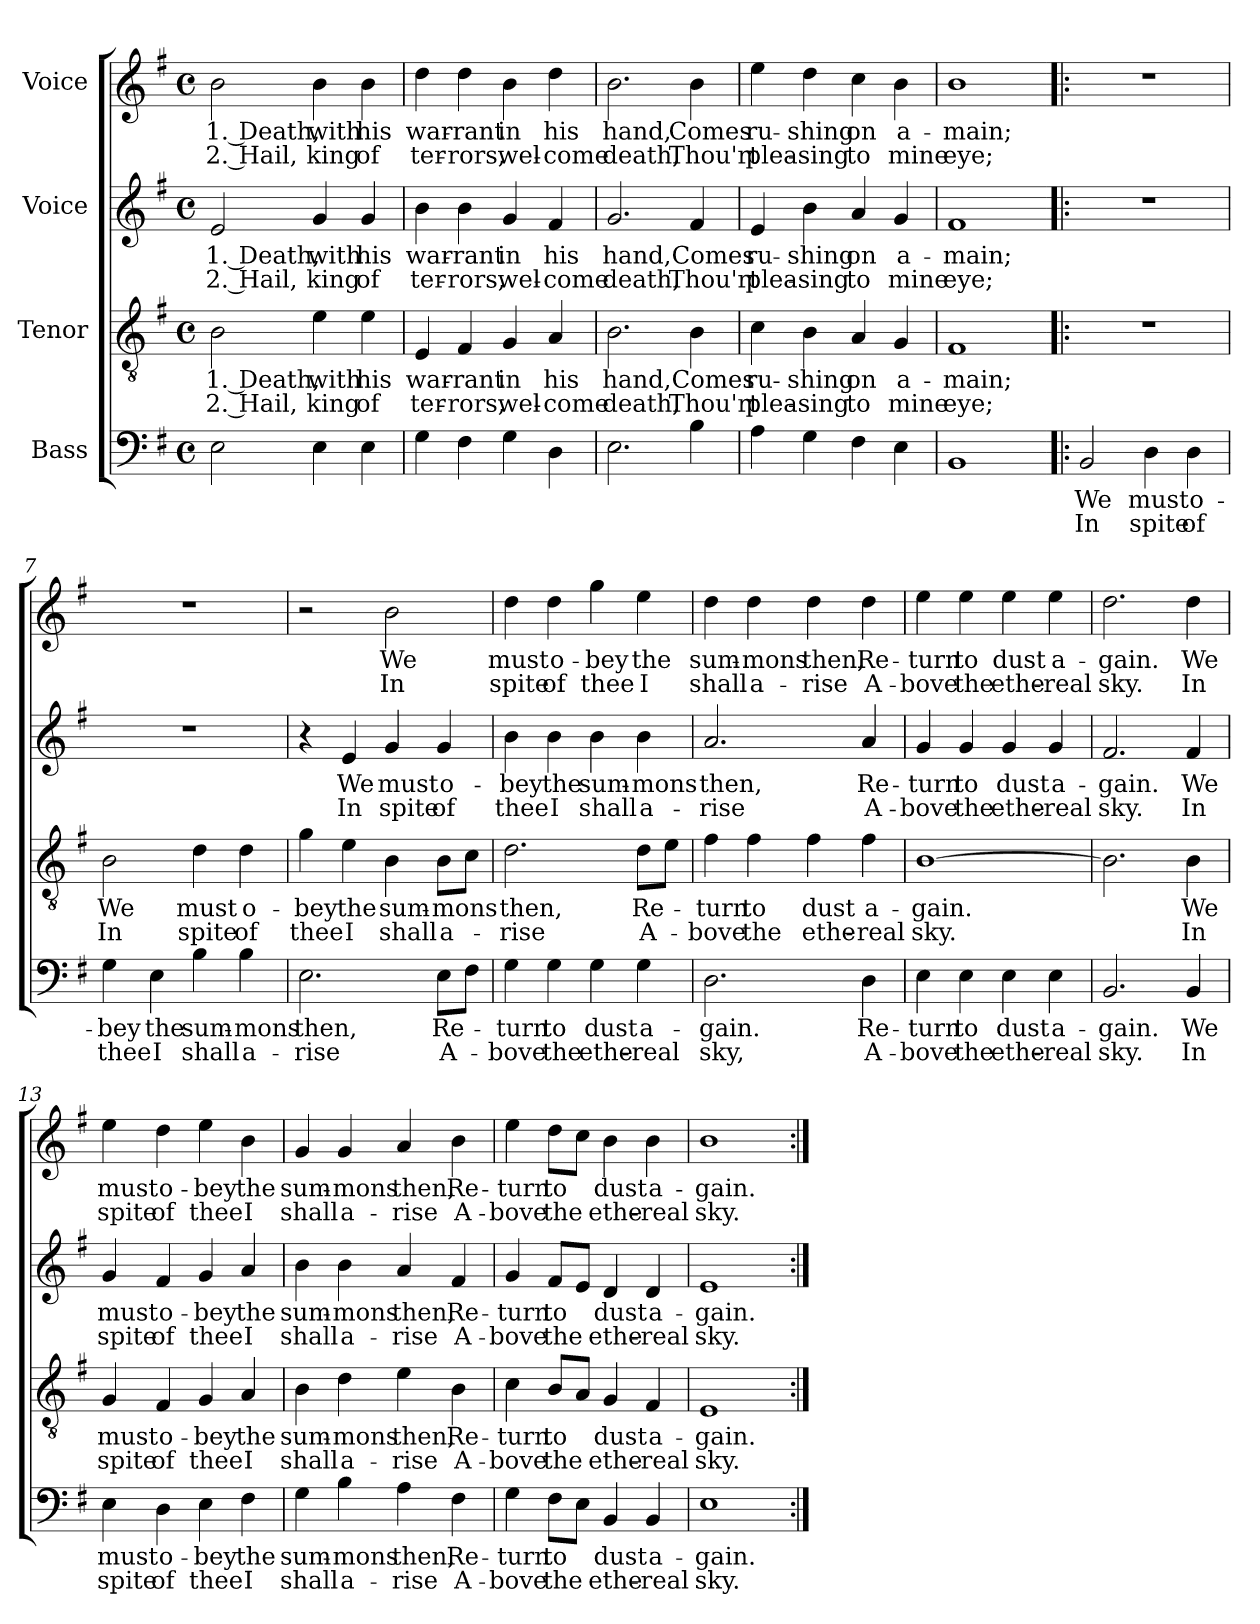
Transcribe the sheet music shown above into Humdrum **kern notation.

**kern	**text	**text	**kern	**text	**text	**kern	**text	**text	**kern	**text	**text
*part4	*part4	*part4	*part3	*part3	*part3	*part2	*part2	*part2	*part1	*part1	*part1
*staff4	*staff4	*staff4	*staff3	*staff3	*staff3	*staff2	*staff2	*staff2	*staff1	*staff1	*staff1
*I"Bass	*	*	*I"Tenor	*	*	*I"Voice	*	*	*I"Voice	*	*
*clefF4	*	*	*clefGv2	*	*	*clefG2	*	*	*clefG2	*	*
*k[f#]	*	*	*k[f#]	*	*	*k[f#]	*	*	*k[f#]	*	*
*M4/4	*	*	*M4/4	*	*	*M4/4	*	*	*M4/4	*	*
*met(c)	*	*	*met(c)	*	*	*met(c)	*	*	*met(c)	*	*
*MM125	*	*	*MM125	*	*	*MM125	*	*	*MM125	*	*
=1	=1	=1	=1	=1	=1	=1	=1	=1	=1	=1	=1
!	!	!	!	!LO:LY:b	!LO:LY:b	!	!LO:LY:b	!LO:LY:b	!	!LO:LY:b	!LO:LY:b
2E\	.	.	2B\	1. Death,	2. Hail,	2e/	1. Death,	2. Hail,	2b\	1. Death,	2. Hail,
!	!	!	!	!LO:LY:b	!LO:LY:b	!	!LO:LY:b	!LO:LY:b	!	!LO:LY:b	!LO:LY:b
4E\	.	.	4e\	with	king	4g/	with	king	4b\	with	king
!	!	!	!	!LO:LY:b	!LO:LY:b	!	!LO:LY:b	!LO:LY:b	!	!LO:LY:b	!LO:LY:b
4E\	.	.	4e\	his	of	4g/	his	of	4b\	his	of
=2	=2	=2	=2	=2	=2	=2	=2	=2	=2	=2	=2
!	!	!	!	!LO:LY:b	!LO:LY:b	!	!LO:LY:b	!LO:LY:b	!	!LO:LY:b	!LO:LY:b
4G\	.	.	4E/	war-	ter-	4b\	war-	ter-	4dd\	war-	ter-
!	!	!	!	!LO:LY:b	!LO:LY:b	!	!LO:LY:b	!LO:LY:b	!	!LO:LY:b	!LO:LY:b
4F#\	.	.	4F#/	-rant	-rors,	4b\	-rant	-rors,	4dd\	-rant	-rors,
!	!	!	!	!LO:LY:b	!LO:LY:b	!	!LO:LY:b	!LO:LY:b	!	!LO:LY:b	!LO:LY:b
4G\	.	.	4G/	in	wel-	4g/	in	wel-	4b\	in	wel-
!	!	!	!	!LO:LY:b	!LO:LY:b	!	!LO:LY:b	!LO:LY:b	!	!LO:LY:b	!LO:LY:b
4D\	.	.	4A/	his	-come	4f#/	his	-come	4dd\	his	-come
=3	=3	=3	=3	=3	=3	=3	=3	=3	=3	=3	=3
!	!	!	!	!LO:LY:b	!LO:LY:b	!	!LO:LY:b	!LO:LY:b	!	!LO:LY:b	!LO:LY:b
2.E\	.	.	2.B\	hand,	death,	2.g/	hand,	death,	2.b\	hand,	death,
!	!	!	!	!LO:LY:b	!LO:LY:b	!	!LO:LY:b	!LO:LY:b	!	!LO:LY:b	!LO:LY:b
4B\	.	.	4B\	Comes	Thou'rt	4f#/	Comes	Thou'rt	4b\	Comes	Thou'rt
=4	=4	=4	=4	=4	=4	=4	=4	=4	=4	=4	=4
!	!	!	!	!LO:LY:b	!LO:LY:b	!	!LO:LY:b	!LO:LY:b	!	!LO:LY:b	!LO:LY:b
4A\	.	.	4c\	ru-	plea-	4e/	ru-	plea-	4ee\	ru-	plea-
!	!	!	!	!LO:LY:b	!LO:LY:b	!	!LO:LY:b	!LO:LY:b	!	!LO:LY:b	!LO:LY:b
4G\	.	.	4B\	-shing	-sing	4b\	-shing	-sing	4dd\	-shing	-sing
!	!	!	!	!LO:LY:b	!LO:LY:b	!	!LO:LY:b	!LO:LY:b	!	!LO:LY:b	!LO:LY:b
4F#\	.	.	4A/	on	to	4a/	on	to	4cc\	on	to
!	!	!	!	!LO:LY:b	!LO:LY:b	!	!LO:LY:b	!LO:LY:b	!	!LO:LY:b	!LO:LY:b
4E\	.	.	4G/	a-	mine	4g/	a-	mine	4b\	a-	mine
=5	=5	=5	=5	=5	=5	=5	=5	=5	=5	=5	=5
!	!	!	!	!LO:LY:b	!LO:LY:b	!	!LO:LY:b	!LO:LY:b	!	!LO:LY:b	!LO:LY:b
1BB	.	.	1F#	-main;	eye;	1f#	-main;	eye;	1b	-main;	eye;
=6!|:	=6!|:	=6!|:	=6!|:	=6!|:	=6!|:	=6!|:	=6!|:	=6!|:	=6!|:	=6!|:	=6!|:
!	!LO:LY:b	!LO:LY:b	!	!	!	!	!	!	!	!	!
2BB/	We	In	1r	.	.	1r	.	.	1r	.	.
!	!LO:LY:b	!LO:LY:b	!	!	!	!	!	!	!	!	!
4D\	must	spite	.	.	.	.	.	.	.	.	.
!	!LO:LY:b	!LO:LY:b	!	!	!	!	!	!	!	!	!
4D\	o-	of	.	.	.	.	.	.	.	.	.
=7	=7	=7	=7	=7	=7	=7	=7	=7	=7	=7	=7
!	!LO:LY:b	!LO:LY:b	!	!LO:LY:b	!LO:LY:b	!	!	!	!	!	!
4G\	-bey	thee	2B\	We	In	1r	.	.	1r	.	.
!	!LO:LY:b	!LO:LY:b	!	!	!	!	!	!	!	!	!
4E\	the	I	.	.	.	.	.	.	.	.	.
!	!LO:LY:b	!LO:LY:b	!	!LO:LY:b	!LO:LY:b	!	!	!	!	!	!
4B\	sum-	shall	4d\	must	spite	.	.	.	.	.	.
!	!LO:LY:b	!LO:LY:b	!	!LO:LY:b	!LO:LY:b	!	!	!	!	!	!
4B\	-mons	a-	4d\	o-	of	.	.	.	.	.	.
=8	=8	=8	=8	=8	=8	=8	=8	=8	=8	=8	=8
!	!LO:LY:b	!LO:LY:b	!	!LO:LY:b	!LO:LY:b	!	!	!	!	!	!
2.E\	then,	-rise	4g\	-bey	thee	4r	.	.	2r	.	.
!	!	!	!	!LO:LY:b	!LO:LY:b	!	!LO:LY:b	!LO:LY:b	!	!	!
.	.	.	4e\	the	I	4e/	We	In	.	.	.
!	!	!	!	!LO:LY:b	!LO:LY:b	!	!LO:LY:b	!LO:LY:b	!	!LO:LY:b	!LO:LY:b
.	.	.	4B\	sum-	shall	4g/	must	spite	2b\	We	In
!	!LO:LY:b	!LO:LY:b	!	!LO:LY:b	!LO:LY:b	!	!LO:LY:b	!LO:LY:b	!	!	!
8E\L	Re-	A-	8B\L	-mons	a-	4g/	o-	of	.	.	.
8F#\J	.	.	8c\J	.	.	.	.	.	.	.	.
!!LO:LB:g=z
=9	=9	=9	=9	=9	=9	=9	=9	=9	=9	=9	=9
!	!LO:LY:b	!LO:LY:b	!	!LO:LY:b	!LO:LY:b	!	!LO:LY:b	!LO:LY:b	!	!LO:LY:b	!LO:LY:b
4G\	-turn	-bove	2.d\	then,	-rise	4b\	-bey	thee	4dd\	must	spite
!	!LO:LY:b	!LO:LY:b	!	!	!	!	!LO:LY:b	!LO:LY:b	!	!LO:LY:b	!LO:LY:b
4G\	to	the	.	.	.	4b\	the	I	4dd\	o-	of
!	!LO:LY:b	!LO:LY:b	!	!	!	!	!LO:LY:b	!LO:LY:b	!	!LO:LY:b	!LO:LY:b
4G\	dust	ethe-	.	.	.	4b\	sum-	shall	4gg\	-bey	thee
!	!LO:LY:b	!LO:LY:b	!	!LO:LY:b	!LO:LY:b	!	!LO:LY:b	!LO:LY:b	!	!LO:LY:b	!LO:LY:b
4G\	a-	-real	8d\L	Re-	A-	4b\	-mons	a-	4ee\	the	I
.	.	.	8e\J	.	.	.	.	.	.	.	.
=10	=10	=10	=10	=10	=10	=10	=10	=10	=10	=10	=10
!	!LO:LY:b	!LO:LY:b	!	!LO:LY:b	!LO:LY:b	!	!LO:LY:b	!LO:LY:b	!	!LO:LY:b	!LO:LY:b
2.D\	-gain.	sky,	4f#\	-turn	-bove	2.a/	then,	-rise	4dd\	sum-	shall
!	!	!	!	!LO:LY:b	!LO:LY:b	!	!	!	!	!LO:LY:b	!LO:LY:b
.	.	.	4f#\	to	the	.	.	.	4dd\	-mons	a-
!	!	!	!	!LO:LY:b	!LO:LY:b	!	!	!	!	!LO:LY:b	!LO:LY:b
.	.	.	4f#\	dust	ethe-	.	.	.	4dd\	then,	-rise
!	!LO:LY:b	!LO:LY:b	!	!LO:LY:b	!LO:LY:b	!	!LO:LY:b	!LO:LY:b	!	!LO:LY:b	!LO:LY:b
4D\	Re-	A-	4f#\	a-	-real	4a/	Re-	A-	4dd\	Re-	A-
=11	=11	=11	=11	=11	=11	=11	=11	=11	=11	=11	=11
!	!LO:LY:b	!LO:LY:b	!	!LO:LY:b	!LO:LY:b	!	!LO:LY:b	!LO:LY:b	!	!LO:LY:b	!LO:LY:b
4E\	-turn	-bove	[1B	-gain.	sky.	4g/	-turn	-bove	4ee\	-turn	-bove
!	!LO:LY:b	!LO:LY:b	!	!	!	!	!LO:LY:b	!LO:LY:b	!	!LO:LY:b	!LO:LY:b
4E\	to	the	.	.	.	4g/	to	the	4ee\	to	the
!	!LO:LY:b	!LO:LY:b	!	!	!	!	!LO:LY:b	!LO:LY:b	!	!LO:LY:b	!LO:LY:b
4E\	dust	ethe-	.	.	.	4g/	dust	ethe-	4ee\	dust	ethe-
!	!LO:LY:b	!LO:LY:b	!	!	!	!	!LO:LY:b	!LO:LY:b	!	!LO:LY:b	!LO:LY:b
4E\	a-	-real	.	.	.	4g/	a-	-real	4ee\	a-	-real
=12	=12	=12	=12	=12	=12	=12	=12	=12	=12	=12	=12
!	!LO:LY:b	!LO:LY:b	!	!	!	!	!LO:LY:b	!LO:LY:b	!	!LO:LY:b	!LO:LY:b
2.BB/	-gain.	sky.	2.B\]	.	.	2.f#/	-gain.	sky.	2.dd\	-gain.	sky.
!	!LO:LY:b	!LO:LY:b	!	!LO:LY:b	!LO:LY:b	!	!LO:LY:b	!LO:LY:b	!	!LO:LY:b	!LO:LY:b
4BB/	We	In	4B\	We	In	4f#/	We	In	4dd\	We	In
=13	=13	=13	=13	=13	=13	=13	=13	=13	=13	=13	=13
!	!LO:LY:b	!LO:LY:b	!	!LO:LY:b	!LO:LY:b	!	!LO:LY:b	!LO:LY:b	!	!LO:LY:b	!LO:LY:b
4E\	must	spite	4G/	must	spite	4g/	must	spite	4ee\	must	spite
!	!LO:LY:b	!LO:LY:b	!	!LO:LY:b	!LO:LY:b	!	!LO:LY:b	!LO:LY:b	!	!LO:LY:b	!LO:LY:b
4D\	o-	of	4F#/	o-	of	4f#/	o-	of	4dd\	o-	of
!	!LO:LY:b	!LO:LY:b	!	!LO:LY:b	!LO:LY:b	!	!LO:LY:b	!LO:LY:b	!	!LO:LY:b	!LO:LY:b
4E\	-bey	thee	4G/	-bey	thee	4g/	-bey	thee	4ee\	-bey	thee
!	!LO:LY:b	!LO:LY:b	!	!LO:LY:b	!LO:LY:b	!	!LO:LY:b	!LO:LY:b	!	!LO:LY:b	!LO:LY:b
4F#\	the	I	4A/	the	I	4a/	the	I	4b\	the	I
=14	=14	=14	=14	=14	=14	=14	=14	=14	=14	=14	=14
!	!LO:LY:b	!LO:LY:b	!	!LO:LY:b	!LO:LY:b	!	!LO:LY:b	!LO:LY:b	!	!LO:LY:b	!LO:LY:b
4G\	sum-	shall	4B\	sum-	shall	4b\	sum-	shall	4g/	sum-	shall
!	!LO:LY:b	!LO:LY:b	!	!LO:LY:b	!LO:LY:b	!	!LO:LY:b	!LO:LY:b	!	!LO:LY:b	!LO:LY:b
4B\	-mons	a-	4d\	-mons	a-	4b\	-mons	a-	4g/	-mons	a-
!	!LO:LY:b	!LO:LY:b	!	!LO:LY:b	!LO:LY:b	!	!LO:LY:b	!LO:LY:b	!	!LO:LY:b	!LO:LY:b
4A\	then,	-rise	4e\	then,	-rise	4a/	then,	-rise	4a/	then,	-rise
!	!LO:LY:b	!LO:LY:b	!	!LO:LY:b	!LO:LY:b	!	!LO:LY:b	!LO:LY:b	!	!LO:LY:b	!LO:LY:b
4F#\	Re-	A-	4B\	Re-	A-	4f#/	Re-	A-	4b\	Re-	A-
=15	=15	=15	=15	=15	=15	=15	=15	=15	=15	=15	=15
!	!LO:LY:b	!LO:LY:b	!	!LO:LY:b	!LO:LY:b	!	!LO:LY:b	!LO:LY:b	!	!LO:LY:b	!LO:LY:b
4G\	-turn	-bove	4c\	-turn	-bove	4g/	-turn	-bove	4ee\	-turn	-bove
!	!LO:LY:b	!LO:LY:b	!	!LO:LY:b	!LO:LY:b	!	!LO:LY:b	!LO:LY:b	!	!LO:LY:b	!LO:LY:b
8F#\L	to	the	8B/L	to	the	8f#/L	to	the	8dd\L	to	the
8E\J	.	.	8A/J	.	.	8e/J	.	.	8cc\J	.	.
!	!LO:LY:b	!LO:LY:b	!	!LO:LY:b	!LO:LY:b	!	!LO:LY:b	!LO:LY:b	!	!LO:LY:b	!LO:LY:b
4BB/	dust	ethe-	4G/	dust	ethe-	4d/	dust	-ethe-	4b\	dust	-ethe-
!	!LO:LY:b	!LO:LY:b	!	!LO:LY:b	!LO:LY:b	!	!LO:LY:b	!LO:LY:b	!	!LO:LY:b	!LO:LY:b
4BB/	a-	-real	4F#/	a-	-real	4d/	a-	-real	4b\	a-	-real
=16	=16	=16	=16	=16	=16	=16	=16	=16	=16	=16	=16
!	!LO:LY:b	!LO:LY:b	!	!LO:LY:b	!LO:LY:b	!	!LO:LY:b	!LO:LY:b	!	!LO:LY:b	!LO:LY:b
1E	-gain.	sky.	1E	-gain.	sky.	1e	-gain.	sky.	1b	-gain.	sky.
=:|!	=:|!	=:|!	=:|!	=:|!	=:|!	=:|!	=:|!	=:|!	=:|!	=:|!	=:|!
*-	*-	*-	*-	*-	*-	*-	*-	*-	*-	*-	*-
